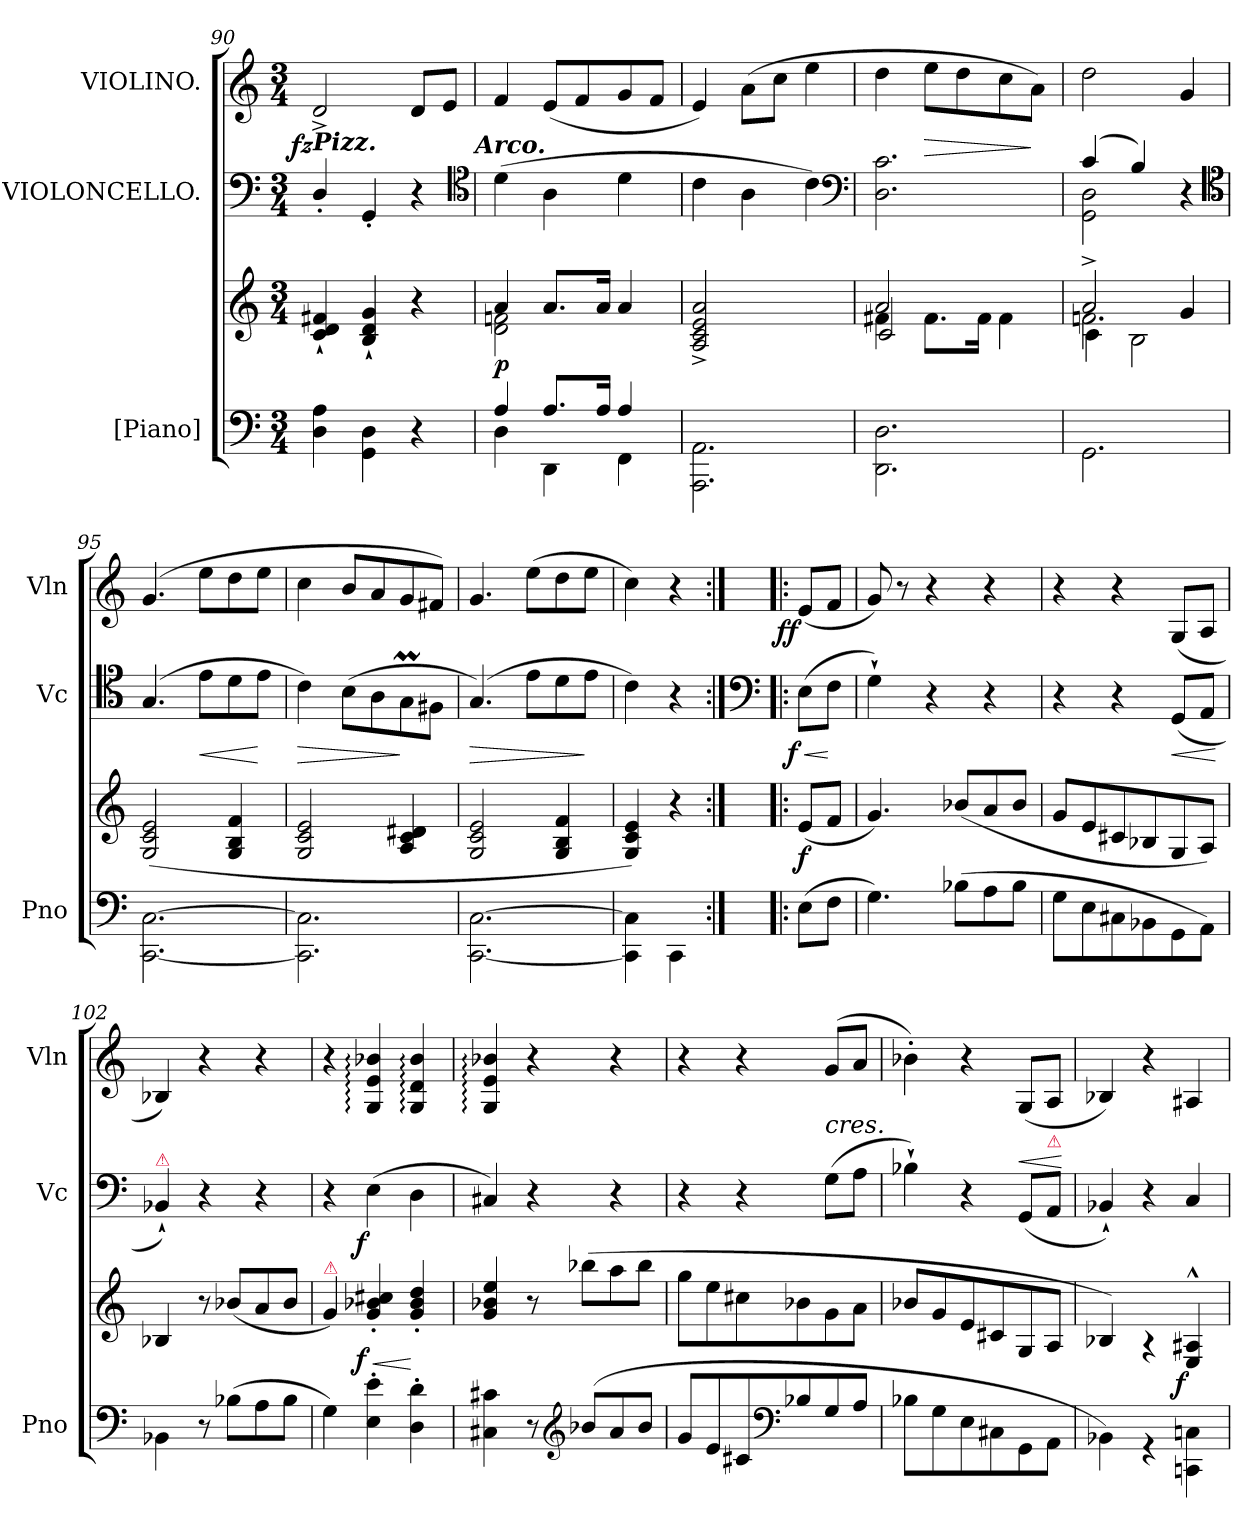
**kern	**kern	**dynam	**kern	**dynam	**kern	**dynam
*part3	*part3	*part3	*part2	*part2	*part1	*part1
*staff4	*staff3	*staff3/4	*staff2	*staff2	*staff1	*staff1
*I"[Piano]	*	*	*I"VIOLONCELLO.	*	*I"VIOLINO.	*
*I'Pno	*	*	*I'Vc	*	*I'Vln	*
*clefF4	*clefG2	*	*clefF4	*	*clefG2	*
*k[]	*k[]	*	*k[]	*	*k[]	*
*M3/4	*M3/4	*	*M3/4	*	*M3/4	*
=90	=90	=90	=90	=90	=90	=90
!	!	!	!LO:TX:a:Bi:t=Pizz.	!	!	!
!	!	!	!	!	!	!LO:DY:rj
4D 4A	4c`> 4d`> 4f#X`>	.	4D'/	.	2d^>	fz
4GG\ 4D\	4B`>/ 4d`>/ 4g`>/	.	4GG'<	.	.	.
4r	4r	.	4r	.	8dL	.
.	.	.	.	.	8eJ	.
*	*	*	*clefC4	*	*	*
!	!	!	!LO:TX:a:Bi:t=Arco.	!	!	!
=91	=91	=91	=91	=91	=91	=91
*^	*^	*	*	*	*	*
4A/	4D	4a	2d 2fn	p	(>4d	.	4f	.
8.A/L	4DD\	8.aL	.	.	4A	.	(<8eL	.
.	.	.	.	.	.	.	8f	.
16AJk	.	16aJk	.	.	.	.	.	.
4A/	4FF\	4a	4rDyy	.	4d	.	8g	.
.	.	.	.	.	.	.	8fJ	.
*v	*v	*	*	*	*	*	*	*
*	*v	*v	*	*	*	*	*
=92	=92	=92	=92	=92	=92	=92
!	!LO:N:vis=2	!	!	!	!	!
2.AAA\ 2.AA\	2.A^</ 2.c^</ 2.e^</ 2.a^</	.	4c	.	4e)	.
.	.	.	4A	.	(>8aL	.
.	.	.	.	.	8ccJ	.
.	.	.	4c)	.	4ee	.
*	*	*	*clefF4	*	*	*
=93	=93	=93	=93	=93	=93	=93
*	*^	*	*	*	*	*
*	*	*^	*	*	*	*	*
2.DD\ 2.D\	2a	4f#X	2c	.	2.D 2.c	.	4dd	.
!	!	!	!	!	!	!	!	!LO:HP:b
.	.	8.f#L	.	.	.	.	8eeL	>
.	.	.	.	.	.	.	8dd	.
.	.	16f#Jk	.	.	.	.	.	.
.	4raayy	4f#\	4ryy	.	.	.	8cc	.
.	.	.	.	.	.	.	8aJ)	]
=94	=94	=94	=94	=94	=94	=94	=94	=94
*	*	*	*	*	*^	*	*	*
2.GG\	2a^>	2.fn	4c\	.	(<4c	2GG 2D	.	2dd	.
.	.	.	2B\	.	4B)	.	.	.	.
.	4g	.	.	.	4r	4rGGyy	.	4g	.
*	*v	*v	*v	*	*	*	*	*	*
*	*	*	*v	*v	*	*	*
*	*	*	*clefC4	*	*	*
=95	=95	=95	=95	=95	=95	=95
[2.CC\ [2.C\	(>2G/ 2c/ 2e/	.	(>4.G	.	(>4.g	.
!	!	!	!	!LO:HP:b	!	!
.	.	.	8eL	<	8eeL	.
.	4G/ 4B/ 4f/	.	8d	.	8dd	.
.	.	.	8eJ	[	8eeJ	.
=96	=96	=96	=96	=96	=96	=96
!	!	!	!	!LO:HP:b	!	!
2.CC]\ 2.C]\	2G/ 2c/ 2e/	.	4c)	>	4cc	.
.	.	.	(>8B\L	.	8bL	.
.	.	.	8A	.	8a	.
.	4A/ 4c/ 4d#X/	.	8GM	]	8g	.
.	.	.	8F#XJ	.	8f#XJ)	.
=97	=97	=97	=97	=97	=97	=97
!	!	!	!	!LO:HP:b	!	!
[2.CC\ [2.C\	2G/ 2c/ 2e/	.	(>4.G)	>	4.g	.
.	.	.	8eL	.	(>8eeL	.
.	4G/ 4B/ 4f/	.	8d	.	8dd	.
.	.	.	8eJ	]	8eeJ	.
=98	=98	=98	=98	=98	=98	=98
4CC]\ 4C]\	4G/ 4c/ 4e/)	.	4c)	.	4cc)	.
4CC\	4r	.	4r	.	4r	.
=99:|!|:	=99:|!|:	=99:|!|:	=99:|!|:	=99:|!|:	=99:|!|:	=99:|!|:
*	*	*	*clefF4	*	*	*
!	!	!	!	!LO:HP:b	!	!
!	!	!	!	!LO:DY:n=1:rj	!	!LO:DY:rj
(8EL	(<8eL	f	(>8EL	< f	(<8eL	ff
8FJ	8fJ	.	8FJ	[	8fJ	.
=100	=100	=100	=100	=100	=100	=100
4.G)	4.g)	.	4G`>)	.	8g)	.
.	.	.	.	.	8r	.
.	.	.	4r	.	4r	.
(<8B-XL	(>8b-XL	.	.	.	.	.
8A	8a	.	4r	.	4r	.
8B-J	8b-J	.	.	.	.	.
=101	=101	=101	=101	=101	=101	=101
8G\L	8gL	.	4r	.	4r	.
8E\	8e	.	.	.	.	.
8C#X\	8c#X	.	4r	.	4r	.
8BB-X\	8B-X	.	.	.	.	.
!	!	!	!	!LO:HP:b	!	!
8GG\	8G/	.	(<8GGL	<	(<8GL	.
8AA\J)	8A/J)	.	8AAJ	.	8AJ	.
.	.	.	.	[	.	.
=102	=102	=102	=102	=102	=102	=102
!	!	!	!LO:TX:a:color=crimson:t=⚠	!	!	!
4BB-X\	4B-X/	.	4BB-X`)	.	4B-X)	.
8r	8r	.	4r	.	4r	.
(>8B-XL	(<8b-XL	.	.	.	.	.
8A	8a	.	4r	.	4r	.
8B-J	8b-J	.	.	.	.	.
=103	=103	=103	=103	=103	=103	=103
!	!LO:TX:a:color=crimson:t=⚠	!	!	!	!	!
4G)	4g)	.	4r	.	4r	.
!	!	!LO:DY:n=1:rj	!	!LO:DY:rj	!	!
4E'> 4e'>	4g'< 4b-X'< 4cc#X'<	< f	(>4E	f	4G: 4e: 4b-X:	.
4D'> 4d'>	4g'</ 4b-'</ 4dd'</	[	4D	.	4G: 4d: 4b-:	.
=104	=104	=104	=104	=104	=104	=104
4C#X 4c#X	4g/ 4b-X/ 4ee/	.	4C#X)	.	4G: 4e: 4b-X:	.
8r	8r	.	4r	.	4r	.
*clefG2	*	*	*	*	*	*
(<8b-X/L	(>8bb-XL	.	.	.	.	.
8a/	8aa	.	4r	.	4r	.
8b-/J	8bb-J	.	.	.	.	.
=105	=105	=105	=105	=105	=105	=105
8g/L	8ggL	.	4r	.	4r	.
8e/	8ee	.	.	.	.	.
8c#X/	8cc#X	.	4r	.	4r	.
*clefF4	*	*	*	*	*	*
8B-X/	8b-X	.	.	.	.	.
!	!	!	!LO:TX:i:t=cres.	!	!	!
8G/	8g	.	(>8GL	.	(8gL	.
8A/J	8aJ	.	8AJ	.	8aJ	.
=106	=106	=106	=106	=106	=106	=106
8B-XL	8b-XL	.	4B-X`>)	.	4b-X')	.
8G	8g	.	.	.	.	.
8E	8e	.	4r	.	4r	.
8C#X	8c#X	.	.	.	.	.
!	!	!	!	!LO:HP:a	!	!
8GG\	8G/	.	(<8GGL	<	(<8GL	.
!	!	!	!LO:TX:a:color=crimson:t=⚠	!	!	!
8AA\J	8A/J	.	8AAJ	.	8AJ	.
.	.	.	.	[	.	.
=107	=107	=107	=107	=107	=107	=107
4BB-X\)	4B-X/)	.	4BB-X`<)	.	4B-X)	.
4rGG	4rA	.	4r	.	4r	.
!	!	!LO:DY:rj	!	!	!	!
4CCn\ 4Cn\	4E^^>/ 4A#X^^>/	f	4C	.	4A#X	.
=	=	=	=	=	=	=
*-	*-	*-	*-	*-	*-	*-
